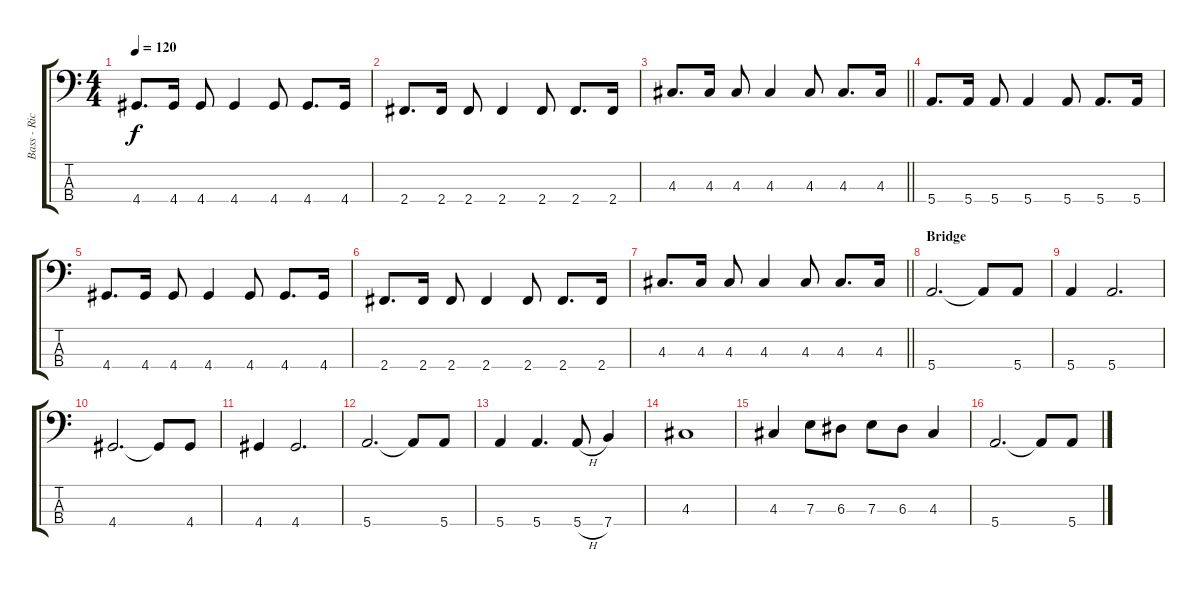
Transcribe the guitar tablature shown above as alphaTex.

\track ("Bass - Rico Galvagno" "Bass - Ric") {instrument electricbasspick}
\staff {score tabs}
\tuning (G2 D2 A1 E1) {hide}
\ts (4 4)
\tempo 120
\clef f4
\ks c
4.4.8{d dy f} 4.4.16 4.4.8 4.4.4 4.4.8 4.4.8{d} 4.4.16 |
2.4.8{d} 2.4.16 2.4.8 2.4.4 2.4.8 2.4.8{d} 2.4.16 |
\barLineRight lightlight
4.3.8{d} 4.3.16 4.3.8 4.3.4 4.3.8 4.3.8{d} 4.3.16 |
5.4.8{d} 5.4.16 5.4.8 5.4.4 5.4.8 5.4.8{d} 5.4.16 |
4.4.8{d} 4.4.16 4.4.8 4.4.4 4.4.8 4.4.8{d} 4.4.16 |
2.4.8{d} 2.4.16 2.4.8 2.4.4 2.4.8 2.4.8{d} 2.4.16 |
\barLineRight lightlight
4.3.8{d} 4.3.16 4.3.8 4.3.4 4.3.8 4.3.8{d} 4.3.16 |
\section ("" "Bridge")
5.4.2{d} 5.4{t}.8 5.4.8 |
5.4.4 5.4.2{d} |
4.4.2{d} 4.4{t}.8 4.4.8 |
4.4.4 4.4.2{d} |
5.4.2{d} 5.4{t}.8 5.4.8 |
5.4.4 5.4.4{d} 5.4{h}.8 7.4.4 |
4.3.1 |
4.3.4 7.3.8 6.3.8 7.3.8 6.3.8 4.3.4 |
5.4.2{d} 5.4{t}.8 5.4.8
